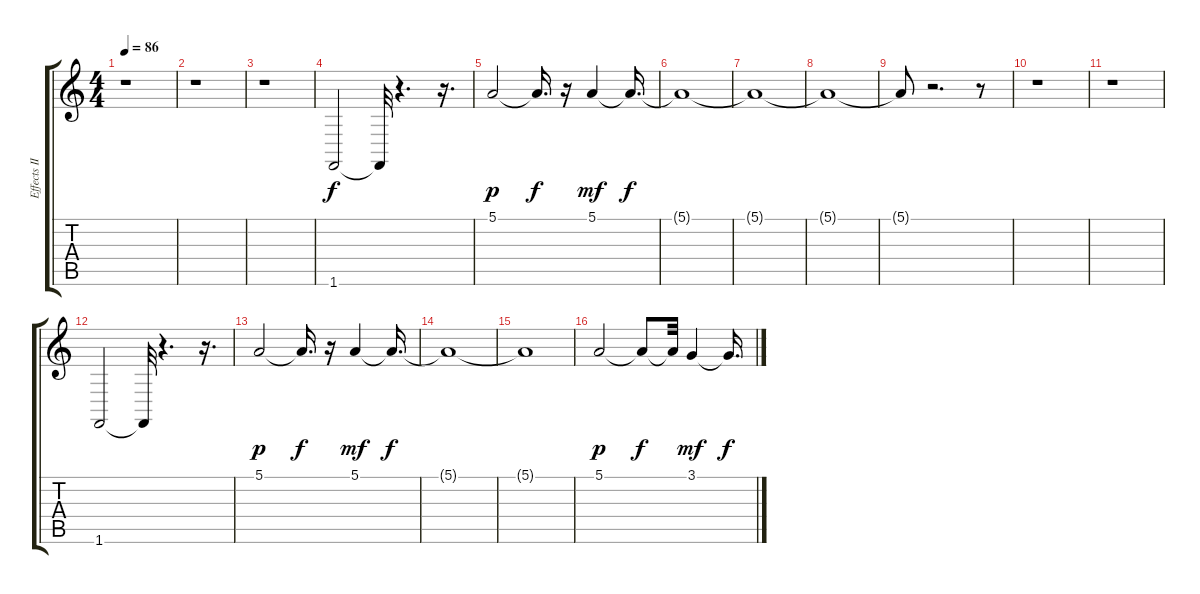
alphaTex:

\track ("Effects II" "Effects II") {instrument helicopter}
\staff {score tabs}
\tuning (E4 B3 G3 D3 A2 E2) {hide}
\ts (4 4)
\tempo 86
\clef g2
\ks c
r.1{dy f} |
r.1 |
r.1 |
1.6.2 1.6{t}.32 r.4{d} r.16{d} |
5.1.2{dy p} 5.1{t}.16{d dy f} r.16 5.1.4{dy mf} 5.1{t}.16{d dy f} |
5.1{t}.1 |
5.1{t}.1 |
5.1{t}.1 |
5.1{t}.8 r.2{d} r.8 |
r.1 |
r.1 |
1.6.2 1.6{t}.32 r.4{d} r.16{d} |
5.1.2{dy p} 5.1{t}.16{d dy f} r.16 5.1.4{dy mf} 5.1{t}.16{d dy f} |
5.1{t}.1 |
5.1{t}.1 |
5.1.2{dy p} 5.1{t}.8{dy f} 5.1{t}.32 3.1.4{dy mf} 3.1{t}.16{d dy f}
